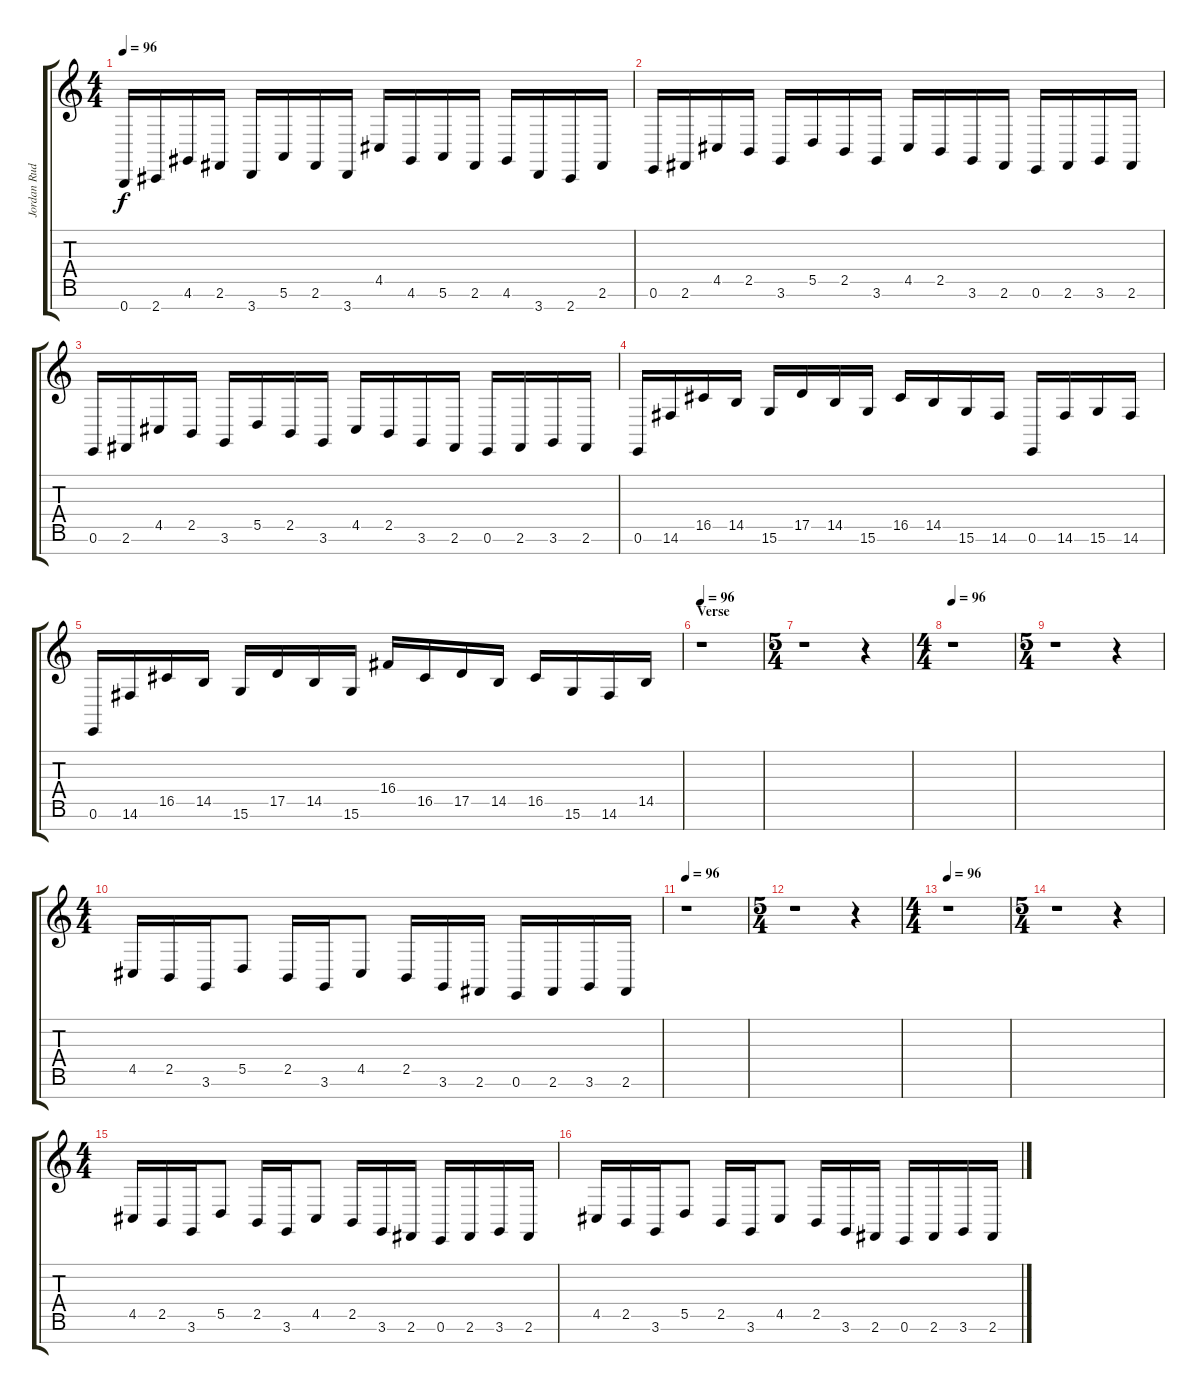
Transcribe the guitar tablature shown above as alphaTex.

\track ("Jordan Rudess" "Jordan Rud") {instrument lead1square}
\staff {score tabs}
\tuning (E4 B3 G3 D3 A2 E2 B1) {hide}
\ts (4 4)
\tempo 96
\clef g2
\ks c
0.7.16{dy f} 2.7.16 4.6.16 2.6.16 3.7.16 5.6.16 2.6.16 3.7.16 4.5.16 4.6.16 5.6.16 2.6.16 4.6.16 3.7.16 2.7.16 2.6.16 |
0.6.16 2.6.16 4.5.16 2.5.16 3.6.16 5.5.16 2.5.16 3.6.16 4.5.16 2.5.16 3.6.16 2.6.16 0.6.16 2.6.16 3.6.16 2.6.16 |
0.6.16 2.6.16 4.5.16 2.5.16 3.6.16 5.5.16 2.5.16 3.6.16 4.5.16 2.5.16 3.6.16 2.6.16 0.6.16 2.6.16 3.6.16 2.6.16 |
0.6.16 14.6.16 16.5.16 14.5.16 15.6.16 17.5.16 14.5.16 15.6.16 16.5.16 14.5.16 15.6.16 14.6.16 0.6.16 14.6.16 15.6.16 14.6.16 |
0.6.16 14.6.16 16.5.16 14.5.16 15.6.16 17.5.16 14.5.16 15.6.16 16.4.16 16.5.16 17.5.16 14.5.16 16.5.16 15.6.16 14.6.16 14.5.16 |
\section ("" "Verse")
\tempo 96
r.1 |
\ts (5 4)
r.1 r.4 |
\ts (4 4)
\tempo 96
r.1 |
\ts (5 4)
r.1 r.4 |
\ts (4 4)
4.5.16 2.5.16 3.6.16 5.5.8 2.5.16 3.6.16 4.5.8 2.5.16 3.6.16 2.6.16 0.6.16 2.6.16 3.6.16 2.6.16 |
\tempo 96
r.1 |
\ts (5 4)
r.1 r.4 |
\ts (4 4)
\tempo 96
r.1 |
\ts (5 4)
r.1 r.4 |
\ts (4 4)
4.5.16 2.5.16 3.6.16 5.5.8 2.5.16 3.6.16 4.5.8 2.5.16 3.6.16 2.6.16 0.6.16 2.6.16 3.6.16 2.6.16 |
4.5.16 2.5.16 3.6.16 5.5.8 2.5.16 3.6.16 4.5.8 2.5.16 3.6.16 2.6.16 0.6.16 2.6.16 3.6.16 2.6.16
